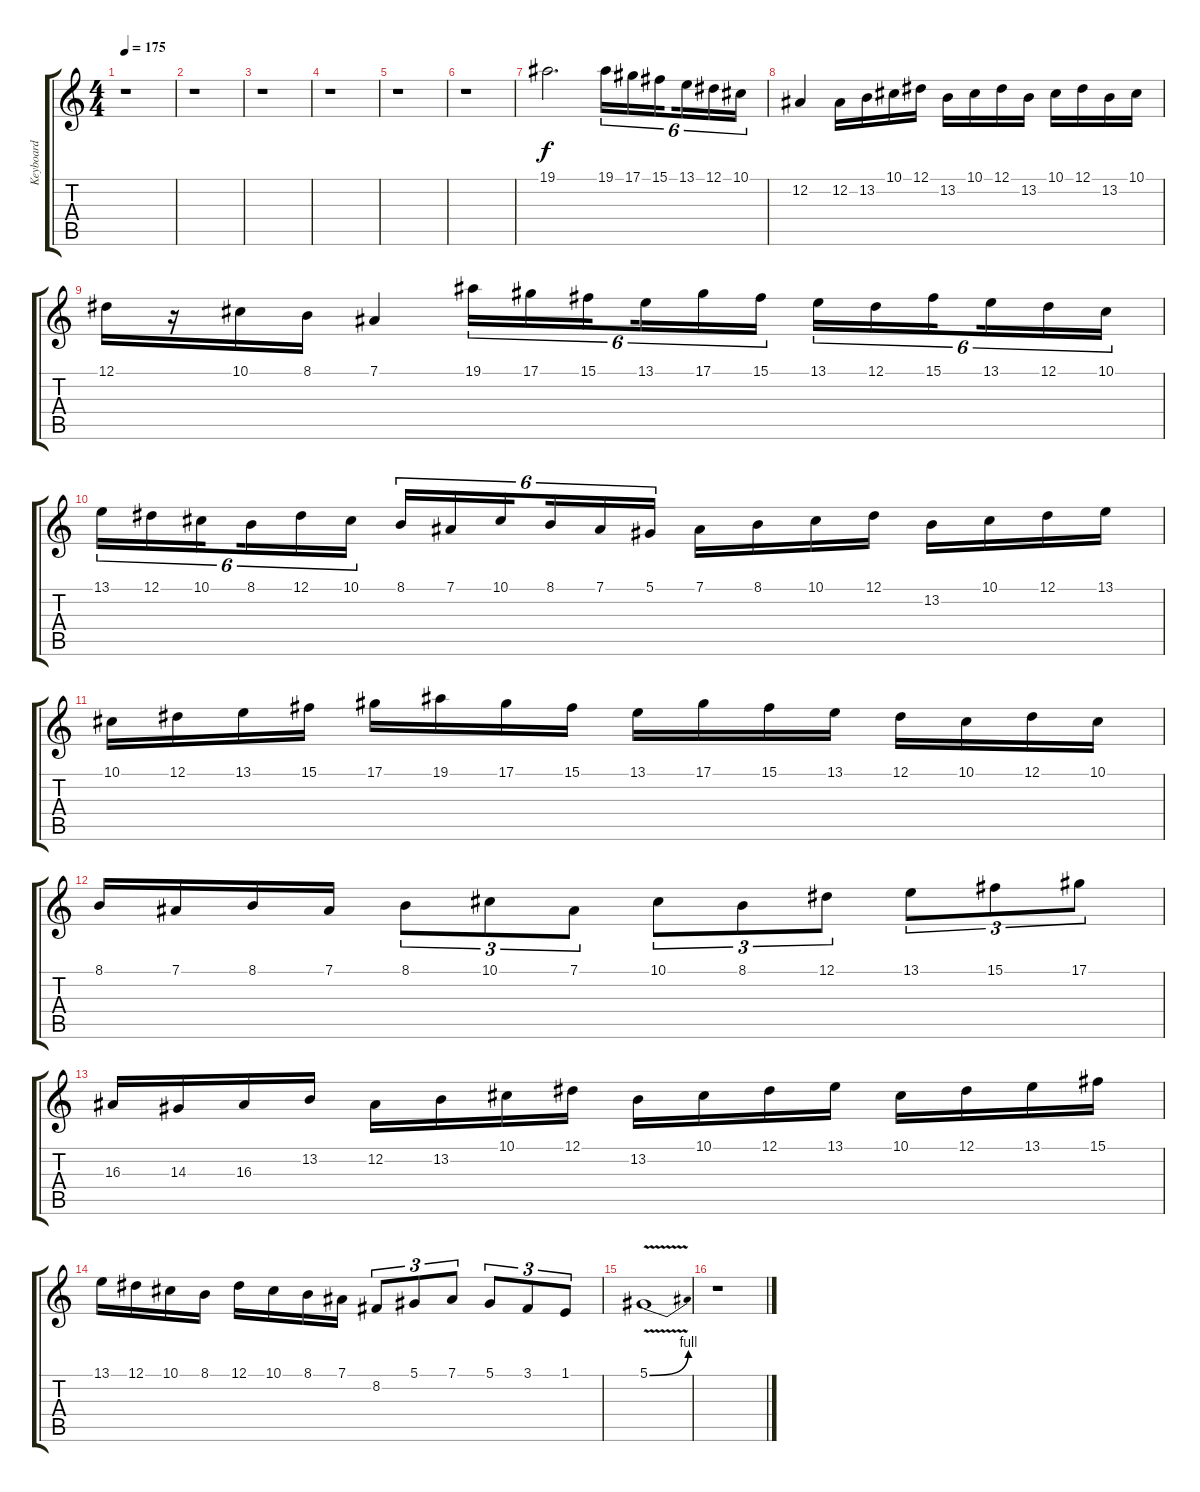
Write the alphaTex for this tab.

\track ("Keyboard" "Keyboard") {instrument lead2sawtooth}
\staff {score tabs}
\tuning (Eb4 Bb3 Gb3 Db3 Ab2 Eb2) {hide}
\ts (4 4)
\tempo 175
\clef g2
\ks c
r.1{dy f} |
r.1 |
r.1 |
r.1 |
r.1 |
r.1 |
19.1.2{d} 19.1.16{tu (6 4)} 17.1.16{tu (6 4)} 15.1.16{tu (6 4) beam splitsecondary} 13.1.16{tu (6 4)} 12.1.16{tu (6 4)} 10.1.16{tu (6 4)} |
12.2.4 12.2.16 13.2.16 10.1.16 12.1.16 13.2.16 10.1.16 12.1.16 13.2.16 10.1.16 12.1.16 13.2.16 10.1.16 |
12.1.16 r.16 10.1.16 8.1.16 7.1.4 19.1.16{tu (6 4)} 17.1.16{tu (6 4)} 15.1.16{tu (6 4) beam splitsecondary} 13.1.16{tu (6 4)} 17.1.16{tu (6 4)} 15.1.16{tu (6 4)} 13.1.16{tu (6 4)} 12.1.16{tu (6 4)} 15.1.16{tu (6 4) beam splitsecondary} 13.1.16{tu (6 4)} 12.1.16{tu (6 4)} 10.1.16{tu (6 4)} |
13.1.16{tu (6 4)} 12.1.16{tu (6 4)} 10.1.16{tu (6 4) beam splitsecondary} 8.1.16{tu (6 4)} 12.1.16{tu (6 4)} 10.1.16{tu (6 4)} 8.1.16{tu (6 4)} 7.1.16{tu (6 4)} 10.1.16{tu (6 4) beam splitsecondary} 8.1.16{tu (6 4)} 7.1.16{tu (6 4)} 5.1.16{tu (6 4)} 7.1.16 8.1.16 10.1.16 12.1.16 13.2.16 10.1.16 12.1.16 13.1.16 |
10.1.16 12.1.16 13.1.16 15.1.16 17.1.16 19.1.16 17.1.16 15.1.16 13.1.16 17.1.16 15.1.16 13.1.16 12.1.16 10.1.16 12.1.16 10.1.16 |
8.1.16 7.1.16 8.1.16 7.1.16 8.1.8{tu (3 2)} 10.1.8{tu (3 2)} 7.1.8{tu (3 2)} 10.1.8{tu (3 2)} 8.1.8{tu (3 2)} 12.1.8{tu (3 2)} 13.1.8{tu (3 2)} 15.1.8{tu (3 2)} 17.1.8{tu (3 2)} |
16.3.16 14.3.16 16.3.16 13.2.16 12.2.16 13.2.16 10.1.16 12.1.16 13.2.16 10.1.16 12.1.16 13.1.16 10.1.16 12.1.16 13.1.16 15.1.16 |
13.1.16 12.1.16 10.1.16 8.1.16 12.1.16 10.1.16 8.1.16 7.1.16 8.2.8{tu (3 2)} 5.1.8{tu (3 2)} 7.1.8{tu (3 2)} 5.1.8{tu (3 2)} 3.1.8{tu (3 2)} 1.1.8{tu (3 2)} |
5.1{be (bend 0 0 60 4) v}.1 |
r.1
